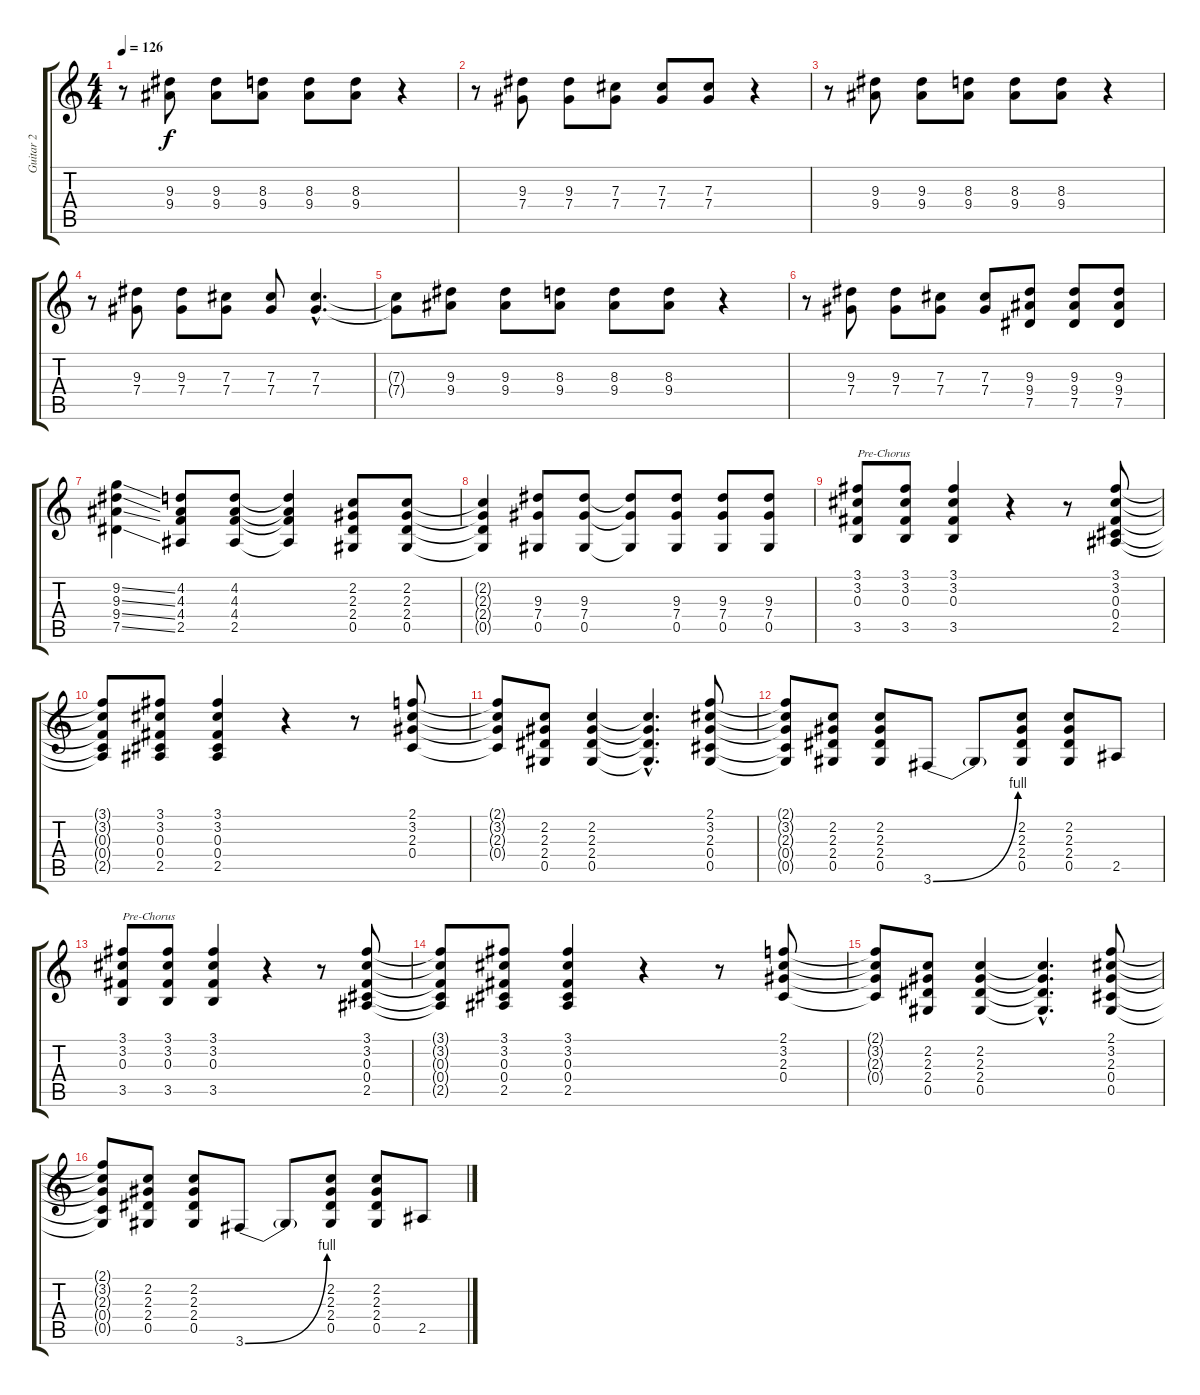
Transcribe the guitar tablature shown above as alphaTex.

\track ("Guitar 2" "Guitar 2") {instrument distortionguitar}
\staff {score tabs}
\tuning (Eb4 Bb3 Gb3 Db3 Ab2 Eb2) {hide}
\ts (4 4)
\tempo 126
\clef g2
\ks c
r.8{dy f} (9.3 9.4).8 (9.3 9.4).8 (8.3 9.4).8 (8.3 9.4).8 (8.3 9.4).8 r.4 |
r.8 (9.3 7.4).8 (9.3 7.4).8 (7.3 7.4).8 (7.3 7.4).8 (7.3 7.4).8 r.4 |
r.8 (9.3 9.4).8 (9.3 9.4).8 (8.3 9.4).8 (8.3 9.4).8 (8.3 9.4).8 r.4 |
r.8 (9.3 7.4).8 (9.3 7.4).8 (7.3 7.4).8 (7.3 7.4).8 (7.3{hac} 7.4{hac}).4{d} |
(7.3{t} 7.4{t}).8 (9.3 9.4).8 (9.3 9.4).8 (8.3 9.4).8 (8.3 9.4).8 (8.3 9.4).8 r.4 |
r.8 (9.3 7.4).8 (9.3 7.4).8 (7.3 7.4).8 (7.3 7.4).8 (9.3 9.4 7.5).8 (9.3 9.4 7.5).8 (9.3 9.4 7.5).8 |
(9.2{ss} 9.3{ss} 9.4{ss} 7.5{ss}).4 (4.2 4.3 4.4 2.5).8 (4.2 4.3 4.4 2.5).8 (4.2{t} 4.3{t} 4.4{t} 2.5{t}).4 (2.2 2.3 2.4 0.5).8 (2.2 2.3 2.4 0.5).8 |
(2.2{t} 2.3{t} 2.4{t} 0.5{t}).4 (9.3 7.4 0.5).8 (9.3 7.4 0.5).8 (9.3{t} 7.4{t} 0.5{t}).8 (9.3 7.4 0.5).8 (9.3 7.4 0.5).8 (9.3 7.4 0.5).8 |
(3.1 3.2 0.3 3.5).8{txt "Pre-Chorus"} (3.1 3.2 0.3 3.5).8 (3.1 3.2 0.3 3.5).4 r.4 r.8 (3.1 3.2 0.3 0.4 2.5).8 |
(3.1{t} 3.2{t} 0.3{t} 0.4{t} 2.5{t}).8 (3.1 3.2 0.3 0.4 2.5).8 (3.1 3.2 0.3 0.4 2.5).4 r.4 r.8 (2.1 3.2 2.3 0.4).8 |
(2.1{t} 3.2{t} 2.3{t} 0.4{t}).8 (2.2 2.3 2.4 0.5).8 (2.2 2.3 2.4 0.5).4 (2.2{hac t} 2.3{hac t} 2.4{hac t} 0.5{hac t}).4{d} (2.1 3.2 2.3 0.4 0.5).8 |
(2.1{t} 3.2{t} 2.3{t} 0.4{t} 0.5{t}).8 (2.2 2.3 2.4 0.5).8 (2.2 2.3 2.4 0.5).8 3.6{be (bend 0 0 60 4)}.8 3.6{t}.8 (2.2 2.3 2.4 0.5).8 (2.2 2.3 2.4 0.5).8 2.5.8 |
(3.1 3.2 0.3 3.5).8{txt "Pre-Chorus"} (3.1 3.2 0.3 3.5).8 (3.1 3.2 0.3 3.5).4 r.4 r.8 (3.1 3.2 0.3 0.4 2.5).8 |
(3.1{t} 3.2{t} 0.3{t} 0.4{t} 2.5{t}).8 (3.1 3.2 0.3 0.4 2.5).8 (3.1 3.2 0.3 0.4 2.5).4 r.4 r.8 (2.1 3.2 2.3 0.4).8 |
(2.1{t} 3.2{t} 2.3{t} 0.4{t}).8 (2.2 2.3 2.4 0.5).8 (2.2 2.3 2.4 0.5).4 (2.2{hac t} 2.3{hac t} 2.4{hac t} 0.5{hac t}).4{d} (2.1 3.2 2.3 0.4 0.5).8 |
(2.1{t} 3.2{t} 2.3{t} 0.4{t} 0.5{t}).8 (2.2 2.3 2.4 0.5).8 (2.2 2.3 2.4 0.5).8 3.6{be (bend 0 0 60 4)}.8 3.6{t}.8 (2.2 2.3 2.4 0.5).8 (2.2 2.3 2.4 0.5).8 2.5.8
